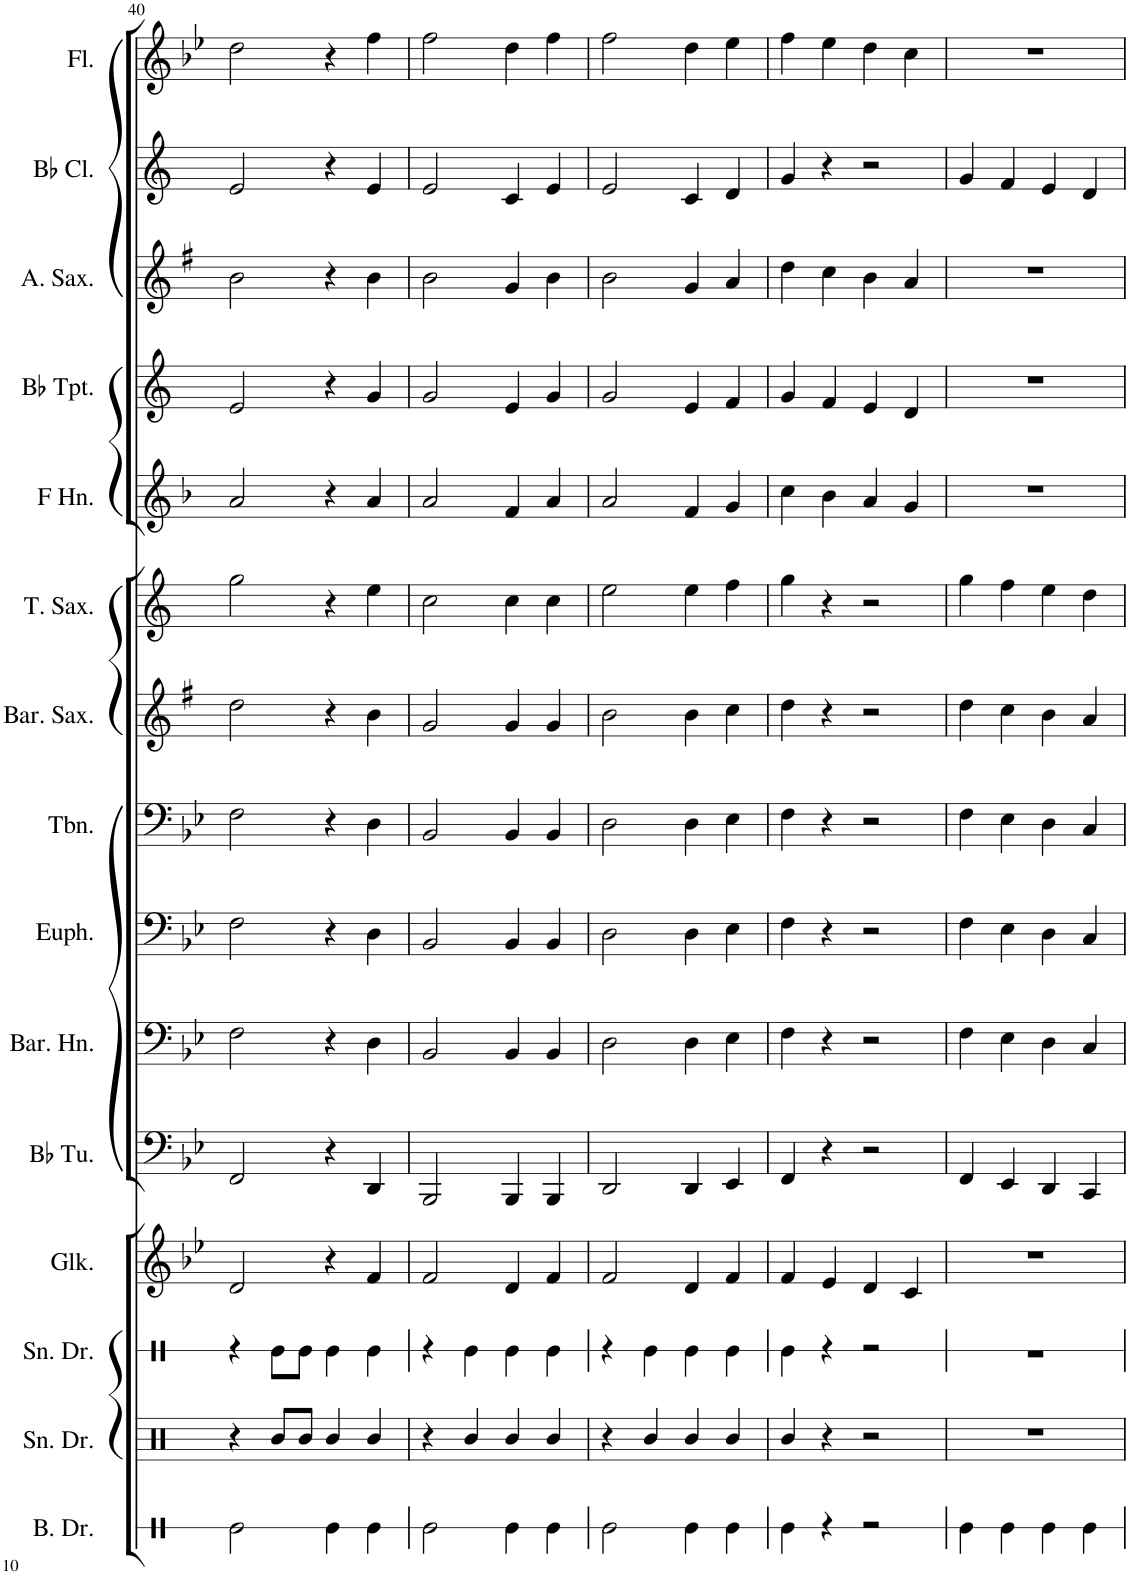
**kern	**kern	**kern	**kern	**kern	**kern	**kern	**kern	**kern	**kern	**kern	**kern	**kern	**kern	**kern
*part15	*part14	*part13	*part12	*part11	*part10	*part9	*part8	*part7	*part6	*part5	*part4	*part3	*part2	*part1
*staff15	*staff14	*staff13	*staff12	*staff11	*staff10	*staff9	*staff8	*staff7	*staff6	*staff5	*staff4	*staff3	*staff2	*staff1
*I"Bass Drum	*I"Snare Drum	*I"Snare Drum	*I"Glockenspiel	*I"Bb Tuba	*I"Baritone Horn	*I"Euphonium	*I"Trombone	*I"Baritone Saxophone	*I"Tenor Saxophone	*I"Horn in F	*I"Bb Trumpet	*I"Alto Saxophone	*I"Bb Clarinet	*I"Flute
*I'B. Dr.	*I'Sn. Dr.	*I'Sn. Dr.	*I'Glk.	*I'Bb Tu.	*I'Bar. Hn.	*I'Euph.	*I'Tbn.	*I'Bar. Sax.	*I'T. Sax.	*	*I'Bb Tpt.	*I'A. Sax.	*I'Bb Cl.	*I'Fl.
!!LO:PB:g=z
*clefX	*clefX	*clefX	*clefG2	*clefF4	*clefF4	*clefF4	*clefF4	*clefG2	*clefG2	*clefG2	*clefG2	*clefG2	*clefG2	*clefG2
*	*	*	*Trd-14c-24	*	*Trd4c7	*	*	*Trd12c21	*Trd8c14	*Trd4c7	*Trd1c2	*Trd5c9	*Trd1c2	*
*k[]	*k[]	*k[]	*k[b-e-]	*k[b-e-]	*k[b-e-]	*k[b-e-]	*k[b-e-]	*k[f#]	*k[]	*k[b-]	*k[]	*k[f#]	*k[]	*k[b-e-]
*M4/4	*M4/4	*M4/4	*M4/4	*M4/4	*M4/4	*M4/4	*M4/4	*M4/4	*M4/4	*M4/4	*M4/4	*M4/4	*M4/4	*M4/4
=40	=40	=40	=40	=40	=40	=40	=40	=40	=40	=40	=40	=40	=40	=40
2Re\	4r	4r	2d/	2FF/	2F\	2F\	2F\	2dd\	2gg\	2a/	2e/	2b\	2e/	2dd\
.	8R/L	8Re\L	.	.	.	.	.	.	.	.	.	.	.	.
.	8R/J	8Re\J	.	.	.	.	.	.	.	.	.	.	.	.
4Re\	4R/	4Re\	4r	4r	4r	4r	4r	4r	4r	4r	4r	4r	4r	4r
4Re\	4R/	4Re\	4f/	4DD/	4D\	4D\	4D\	4b\	4ee\	4a/	4g/	4b\	4e/	4ff\
=41	=41	=41	=41	=41	=41	=41	=41	=41	=41	=41	=41	=41	=41	=41
2Re\	4r	4r	2f/	2BBB-/	2BB-/	2BB-/	2BB-/	2g/	2cc\	2a/	2g/	2b\	2e/	2ff\
.	4R/	4Re\	.	.	.	.	.	.	.	.	.	.	.	.
4Re\	4R/	4Re\	4d/	4BBB-/	4BB-/	4BB-/	4BB-/	4g/	4cc\	4f/	4e/	4g/	4c/	4dd\
4Re\	4R/	4Re\	4f/	4BBB-/	4BB-/	4BB-/	4BB-/	4g/	4cc\	4a/	4g/	4b\	4e/	4ff\
=42	=42	=42	=42	=42	=42	=42	=42	=42	=42	=42	=42	=42	=42	=42
2Re\	4r	4r	2f/	2DD/	2D\	2D\	2D\	2b\	2ee\	2a/	2g/	2b\	2e/	2ff\
.	4R/	4Re\	.	.	.	.	.	.	.	.	.	.	.	.
4Re\	4R/	4Re\	4d/	4DD/	4D\	4D\	4D\	4b\	4ee\	4f/	4e/	4g/	4c/	4dd\
4Re\	4R/	4Re\	4f/	4EE-/	4E-\	4E-\	4E-\	4cc\	4ff\	4g/	4f/	4a/	4d/	4ee-\
=43	=43	=43	=43	=43	=43	=43	=43	=43	=43	=43	=43	=43	=43	=43
4Re\	4R/	4Re\	4f/	4FF/	4F\	4F\	4F\	4dd\	4gg\	4cc\	4g/	4dd\	4g/	4ff\
4r	4r	4r	4e-/	4r	4r	4r	4r	4r	4r	4b-\	4f/	4cc\	4r	4ee-\
2r	2r	2r	4d/	2r	2r	2r	2r	2r	2r	4a/	4e/	4b\	2r	4dd\
.	.	.	4c/	.	.	.	.	.	.	4g/	4d/	4a/	.	4cc\
=44	=44	=44	=44	=44	=44	=44	=44	=44	=44	=44	=44	=44	=44	=44
4Re\	1r	1r	1r	4FF/	4F\	4F\	4F\	4dd\	4gg\	1r	1r	1r	4g/	1r
4Re\	.	.	.	4EE-/	4E-\	4E-\	4E-\	4cc\	4ff\	.	.	.	4f/	.
4Re\	.	.	.	4DD/	4D\	4D\	4D\	4b\	4ee\	.	.	.	4e/	.
4Re\	.	.	.	4CC/	4C/	4C/	4C/	4a/	4dd\	.	.	.	4d/	.
=	=	=	=	=	=	=	=	=	=	=	=	=	=	=
*-	*-	*-	*-	*-	*-	*-	*-	*-	*-	*-	*-	*-	*-	*-
